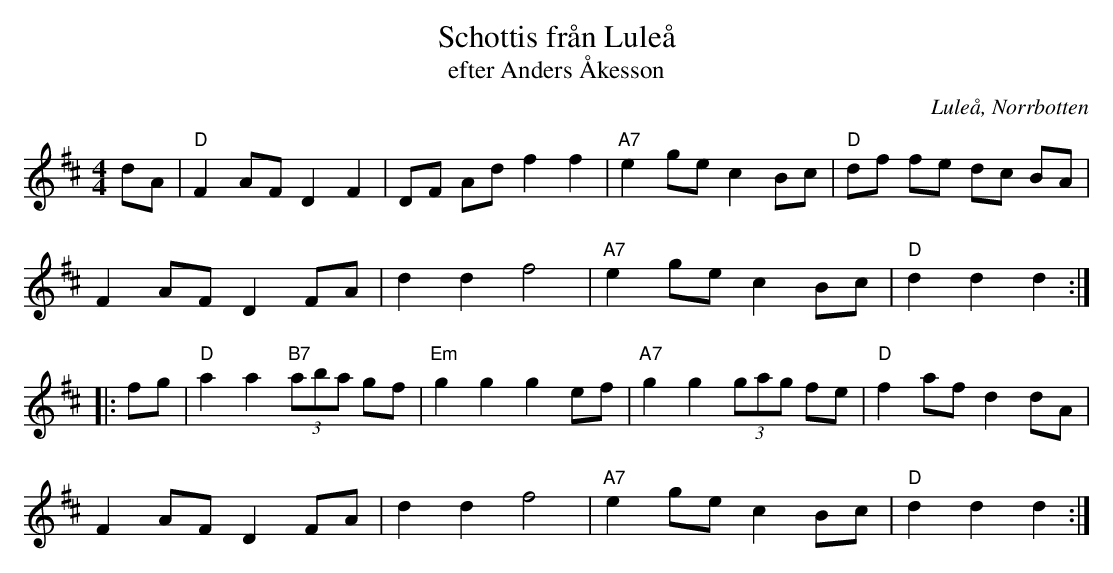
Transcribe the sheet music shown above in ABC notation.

X:1
T:Schottis från Luleå
T:efter Anders Åkesson
O:Luleå, Norrbotten
M:4/4
L:1/8
K:D
V:1
dA | "D" F2 AF D2 F2 | DF Ad f2 f2 | "A7" e2 ge c2 Bc | "D" df fe dc BA |
F2 AF D2 FA | d2 d2 f4 | "A7" e2 ge c2 Bc | "D" d2 d2 d2 :|
|: fg | "D" a2 a2 "B7" (3 aba gf | "Em" g2 g2 g2 ef | "A7" g2 g2 (3 gag fe | "D" f2 af d2 dA |
F2 AF D2 FA | d2d2 f4 | "A7" e2 ge c2 Bc | "D" d2 d2 d2 :|
